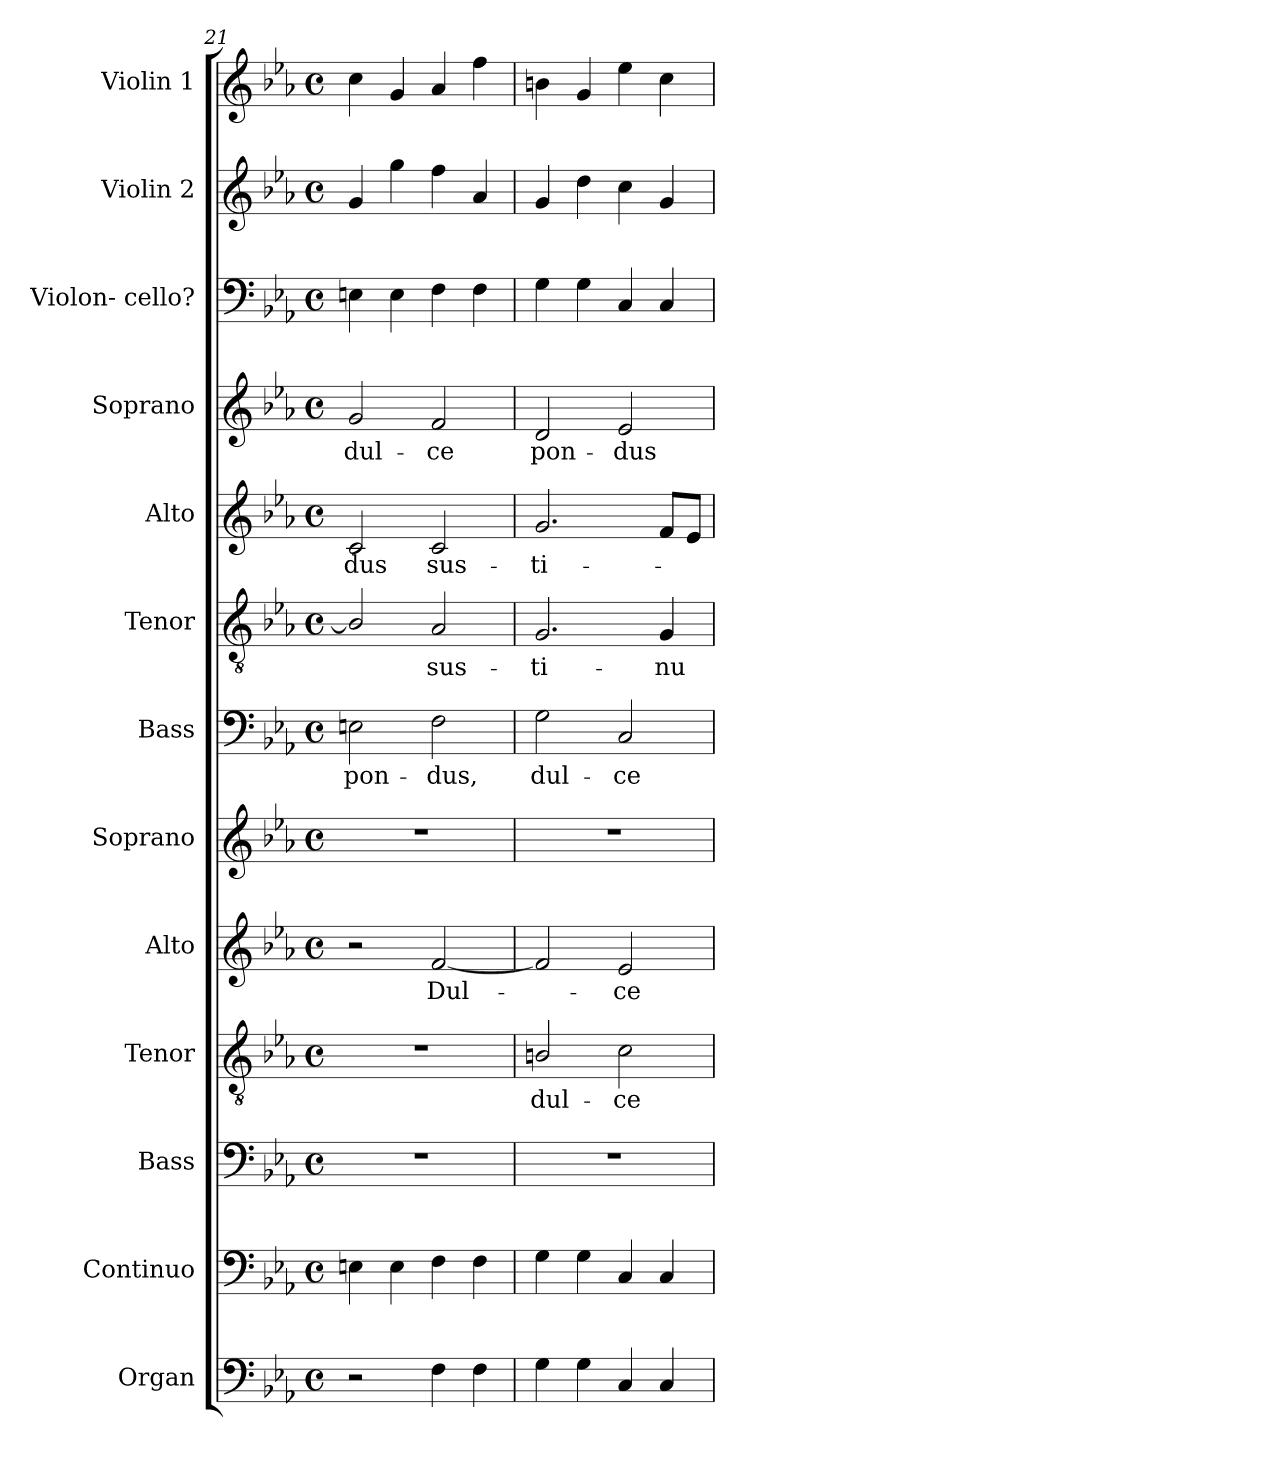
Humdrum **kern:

**kern	**kern	**kern	**kern	**text	**kern	**text	**kern	**kern	**text	**kern	**text	**kern	**text	**kern	**text	**kern	**kern	**kern
*part13	*part12	*part11	*part10	*part10	*part9	*part9	*part8	*part7	*part7	*part6	*part6	*part5	*part5	*part4	*part4	*part3	*part2	*part1
*staff13	*staff12	*staff11	*staff10	*staff10	*staff9	*staff9	*staff8	*staff7	*staff7	*staff6	*staff6	*staff5	*staff5	*staff4	*staff4	*staff3	*staff2	*staff1
*I"Organ	*I"Continuo	*I"Bass	*I"Tenor	*	*I"Alto	*	*I"Soprano	*I"Bass	*	*I"Tenor	*	*I"Alto	*	*I"Soprano	*	*I"Violon- cello?	*I"Violin 2	*I"Violin 1
*I'Org.	*I'Cont.	*I'B.	*I'T.	*	*I'A.	*	*I'S.	*I'B.	*	*I'T.	*	*I'A.	*	*I'S.	*	*I'Vc.	*I'Vln. 2	*I'Vln. 1
*clefF4	*clefF4	*clefF4	*clefGv2	*	*clefG2	*	*clefG2	*clefF4	*	*clefGv2	*	*clefG2	*	*clefG2	*	*clefF4	*clefG2	*clefG2
*	*	*	*ITrd7c12	*	*	*	*	*	*	*ITrd7c12	*	*	*	*	*	*	*	*
*k[b-e-a-]	*k[b-e-a-]	*k[b-e-a-]	*k[b-e-a-]	*	*k[b-e-a-]	*	*k[b-e-a-]	*k[b-e-a-]	*	*k[b-e-a-]	*	*k[b-e-a-]	*	*k[b-e-a-]	*	*k[b-e-a-]	*k[b-e-a-]	*k[b-e-a-]
*E-:	*E-:	*E-:	*E-:	*	*E-:	*	*E-:	*E-:	*	*E-:	*	*E-:	*	*E-:	*	*E-:	*E-:	*E-:
*M4/4	*M4/4	*M4/4	*M4/4	*	*M4/4	*	*M4/4	*M4/4	*	*M4/4	*	*M4/4	*	*M4/4	*	*M4/4	*M4/4	*M4/4
*met(c)	*met(c)	*met(c)	*met(c)	*	*met(c)	*	*met(c)	*met(c)	*	*met(c)	*	*met(c)	*	*met(c)	*	*met(c)	*met(c)	*met(c)
=21	=21	=21	=21	=21	=21	=21	=21	=21	=21	=21	=21	=21	=21	=21	=21	=21	=21	=21
!	!	!	!	!	!	!	!	!	!LO:LY:b:color=#000000	!	!	!	!	!	!	!	!	!
!	!	!	!	!	!	!	!	!	!	!	!	!	!LO:LY:b:color=#000000	!	!	!	!	!
!	!	!	!	!	!	!	!	!	!	!	!	!	!	!	!LO:LY:b:color=#000000	!	!	!
2r	4Eni\	1r	1r	.	2r	.	1r	2Eni\	pon-	2BB-i/]	.	2ci/	-dus	2gi/	dul-	4Eni\	4gi/	4cci\
.	4Ei\	.	.	.	.	.	.	.	.	.	.	.	.	.	.	4Ei\	4ggi\	4gi/
!	!	!	!	!	!	!LO:LY:b:color=#000000	!	!	!	!	!	!	!	!	!	!	!	!
!	!	!	!	!	!	!	!	!	!LO:LY:b:color=#000000	!	!	!	!	!	!	!	!	!
!	!	!	!	!	!	!	!	!	!	!	!LO:LY:b:color=#000000	!	!	!	!	!	!	!
!	!	!	!	!	!	!	!	!	!	!	!	!	!LO:LY:b:color=#000000	!	!	!	!	!
!	!	!	!	!	!	!	!	!	!	!	!	!	!	!	!LO:LY:b:color=#000000	!	!	!
4Fi\	4Fi\	.	.	.	[<2fi/	Dul-	.	2Fi\	-dus,	2AA-i/	sus-	2ci/	sus-	2fi/	-ce	4Fi\	4ffi\	4a-i/
4Fi\	4Fi\	.	.	.	.	.	.	.	.	.	.	.	.	.	.	4Fi\	4a-i/	4ffi\
!!LO:PB:g=z
=22	=22	=22	=22	=22	=22	=22	=22	=22	=22	=22	=22	=22	=22	=22	=22	=22	=22	=22
!	!	!	!	!LO:LY:b:color=#000000	!	!	!	!	!	!	!	!	!	!	!	!	!	!
!	!	!	!	!	!	!	!	!	!LO:LY:b:color=#000000	!	!	!	!	!	!	!	!	!
!	!	!	!	!	!	!	!	!	!	!	!LO:LY:b:color=#000000	!	!	!	!	!	!	!
!	!	!	!	!	!	!	!	!	!	!	!	!	!LO:LY:b:color=#000000	!	!	!	!	!
!	!	!	!	!	!	!	!	!	!	!	!	!	!	!	!LO:LY:b:color=#000000	!	!	!
4Gi\	4Gi\	1r	2BBni/	dul-	2fi/]	.	1r	2Gi\	dul-	2.GGi/	-ti-	2.gi/	-ti-	2di/	pon-	4Gi\	4gi/	4bni\
4Gi\	4Gi\	.	.	.	.	.	.	.	.	.	.	.	.	.	.	4Gi\	4ddi\	4gi/
!	!	!	!	!LO:LY:b:color=#000000	!	!	!	!	!	!	!	!	!	!	!	!	!	!
!	!	!	!	!	!	!LO:LY:b:color=#000000	!	!	!	!	!	!	!	!	!	!	!	!
!	!	!	!	!	!	!	!	!	!LO:LY:b:color=#000000	!	!	!	!	!	!	!	!	!
!	!	!	!	!	!	!	!	!	!	!	!	!	!	!	!LO:LY:b:color=#000000	!	!	!
4Ci/	4Ci/	.	2Ci\	-ce	2e-i/	-ce	.	2Ci/	-ce	.	.	.	.	2e-i/	-dus	4Ci/	4cci\	4ee-i\
!	!	!	!	!	!	!	!	!	!	!	!LO:LY:b:color=#000000	!	!	!	!	!	!	!
4Ci/	4Ci/	.	.	.	.	.	.	.	.	4GGi/	-nu-	8fi/L	.	.	.	4Ci/	4gi/	4cci\
.	.	.	.	.	.	.	.	.	.	.	.	8e-i/J	.	.	.	.	.	.
=	=	=	=	=	=	=	=	=	=	=	=	=	=	=	=	=	=	=
*-	*-	*-	*-	*-	*-	*-	*-	*-	*-	*-	*-	*-	*-	*-	*-	*-	*-	*-
